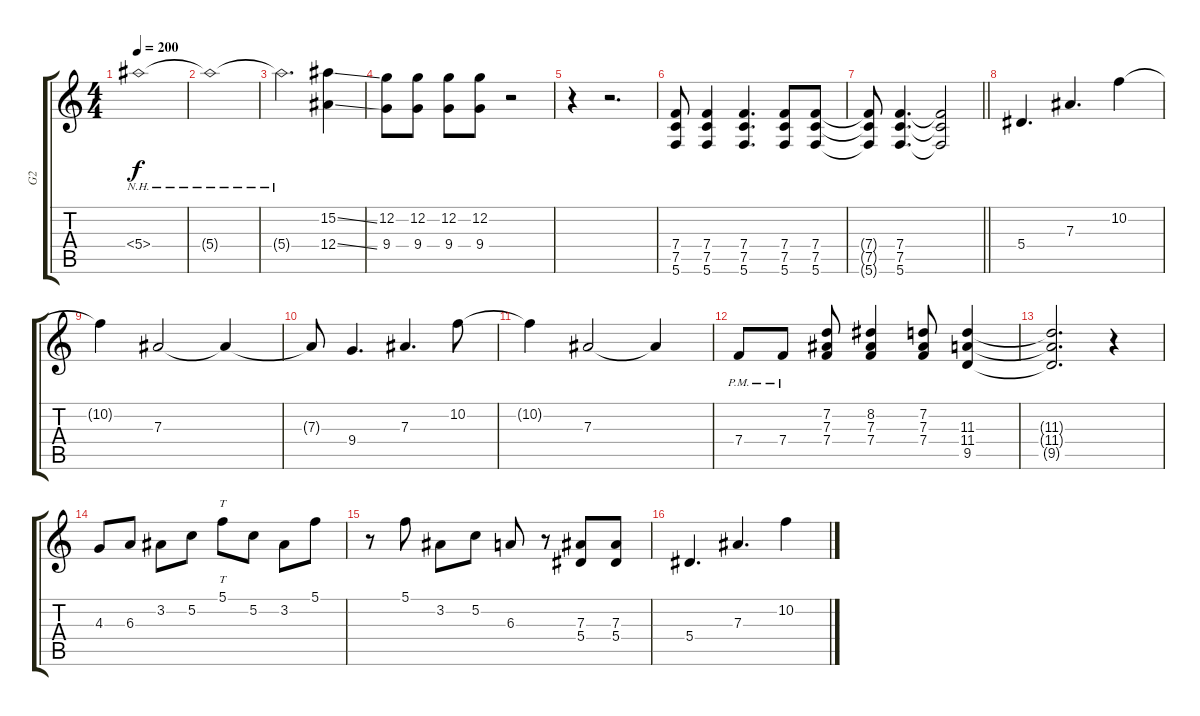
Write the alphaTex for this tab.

\track ("G2" "G2") {instrument overdrivenguitar}
\staff {score tabs}
\tuning (C4 G3 Eb3 Bb2 F2 C2) {hide}
\ts (4 4)
\tempo 200
\clef g2
\ks c
5.4{nh t}.1{dy f} |
5.4{nh t}.1 |
5.4{nh t}.2{d} (15.2{ss} 12.4{ss}).4 |
(12.2 9.4).8 (12.2 9.4).8 (12.2 9.4).8 (12.2 9.4).8 r.2 |
r.4 r.2{d} |
(7.4 7.5 5.6).8 (7.4 7.5 5.6).4 (7.4 7.5 5.6).4{d} (7.4 7.5 5.6).8 (7.4 7.5 5.6).8 |
\barLineRight lightlight
(7.4{t} 7.5{t} 5.6{t}).8 (7.4 7.5 5.6).4{d} (7.4{t} 7.5{t} 5.6{t}).2 |
5.4.4{d} 7.3.4{d} 10.2.4 |
10.2{t}.4 7.3.2 7.3{t}.4 |
7.3{t}.8 9.4.4{d} 7.3.4{d} 10.2.8 |
10.2{t}.4 7.3.2 7.3{t}.4 |
7.4{pm}.8 7.4{pm}.8 (7.2 7.3 7.4).8 (8.2 7.3 7.4).4 (7.2 7.3 7.4).8 (11.3 11.4 9.5).4 |
(11.3{t} 11.4{t} 9.5{t}).2{d} r.4 |
4.3.8 6.3.8 3.2.8 5.2.8 5.1.8{tt} 5.2.8 3.2.8 5.1.8 |
r.8 5.1.8 3.2.8 5.2.8 6.3.8 r.8 (7.3 5.4).8 (7.3 5.4).8 |
5.4.4{d} 7.3.4{d} 10.2.4
